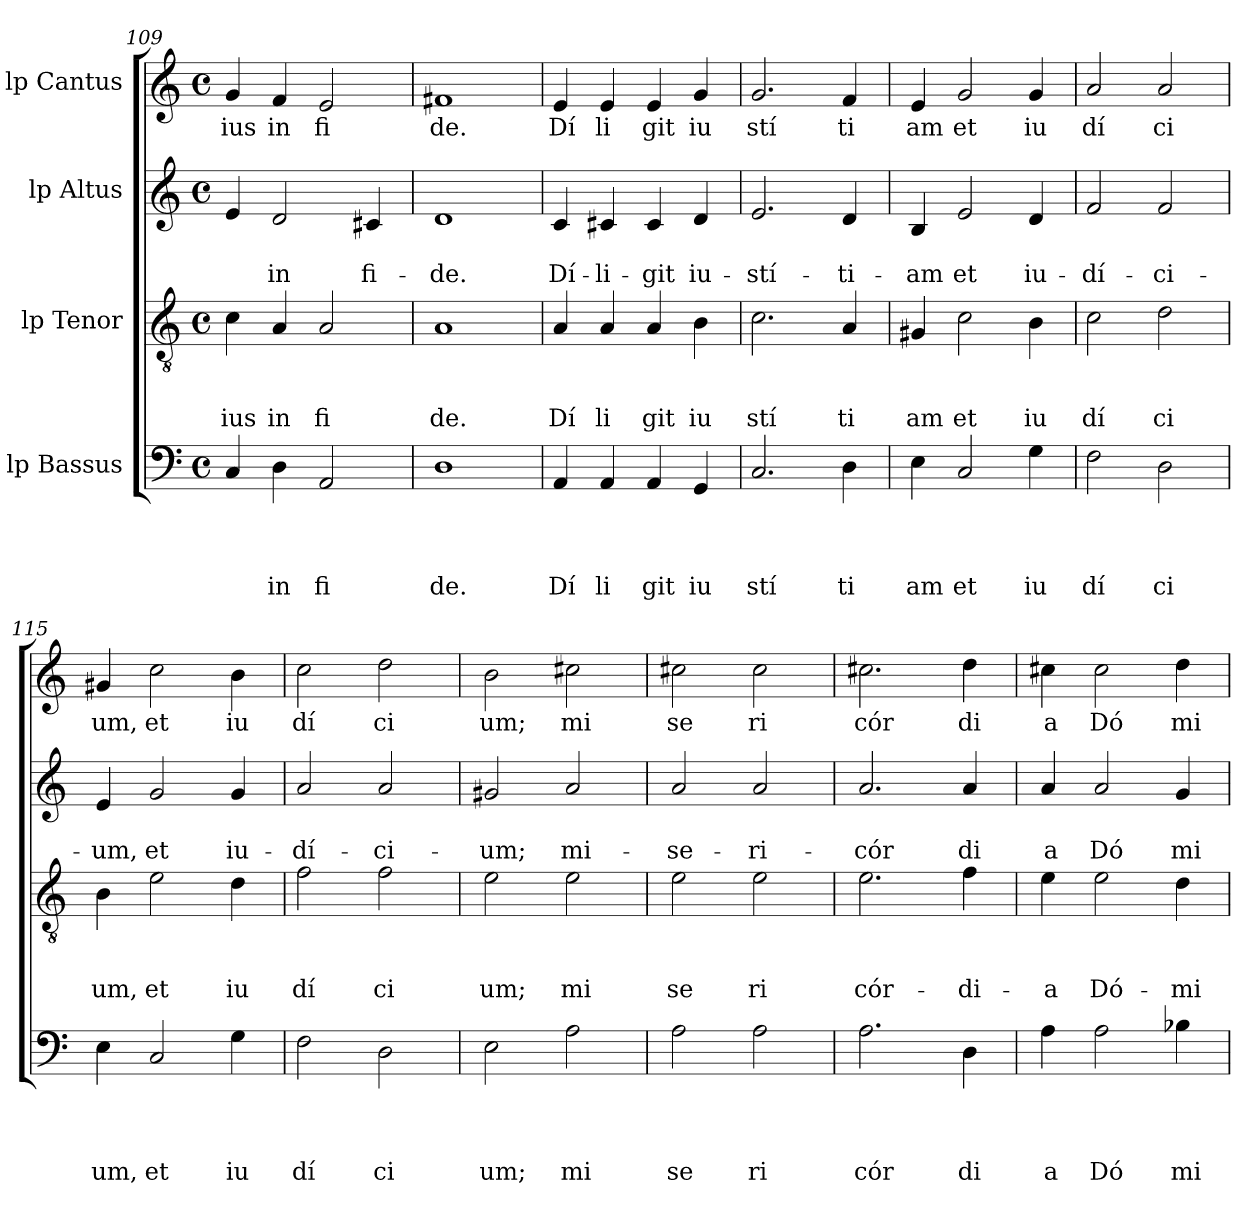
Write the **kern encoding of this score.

**kern	**text	**text	**text	**text	**kern	**text	**text	**text	**kern	**text	**text	**kern	**text
*part4	*part4	*part4	*part4	*part4	*part3	*part3	*part3	*part3	*part2	*part2	*part2	*part1	*part1
*staff4	*staff4	*staff4	*staff4	*staff4	*staff3	*staff3	*staff3	*staff3	*staff2	*staff2	*staff2	*staff1	*staff1
*I"lp Bassus	*	*	*	*	*I"lp Tenor	*	*	*	*I"lp Altus	*	*	*I"lp Cantus	*
!!LO:LB:g=z
*clefF4	*	*	*	*	*clefGv2	*	*	*	*clefG2	*	*	*clefG2	*
*k[]	*	*	*	*	*k[]	*	*	*	*k[]	*	*	*k[]	*
*C:	*	*	*	*	*C:	*	*	*	*C:	*	*	*C:	*
*M4/4	*	*	*	*	*M4/4	*	*	*	*M4/4	*	*	*M4/4	*
*met(c)	*	*	*	*	*met(c)	*	*	*	*met(c)	*	*	*met(c)	*
=109	=109	=109	=109	=109	=109	=109	=109	=109	=109	=109	=109	=109	=109
!	!	!	!	!	!	!	!	!LO:LY:b	!	!	!	!	!LO:LY:b
4C/	.	.	.	.	4c\	.	.	ius	4e/	.	.	4g/	-ius
!	!	!	!	!LO:LY:b	!	!	!	!LO:LY:b	!	!	!LO:LY:b	!	!LO:LY:b
4D\	.	.	.	in	4A/	.	.	in	2d/	.	in	4f/	in
!	!	!	!	!LO:LY:b	!	!	!	!LO:LY:b	!	!	!	!	!LO:LY:b
2AA/	.	.	.	fi	2A/	.	.	fi	.	.	.	2e/	fi
!	!	!	!	!	!	!	!	!	!	!	!LO:LY:b	!	!
.	.	.	.	.	.	.	.	.	4c#X/	.	fi-	.	.
=110	=110	=110	=110	=110	=110	=110	=110	=110	=110	=110	=110	=110	=110
!	!	!	!	!LO:LY:b	!	!	!	!LO:LY:b	!	!	!LO:LY:b	!	!LO:LY:b
1D	.	.	.	de.	1A	.	.	de.	1d	.	-de.	1f#X	de.
=111	=111	=111	=111	=111	=111	=111	=111	=111	=111	=111	=111	=111	=111
!	!	!	!	!LO:LY:b	!	!	!	!LO:LY:b	!	!	!LO:LY:b	!	!LO:LY:b
4AA/	.	.	.	Dí	4A/	.	.	Dí	4c/	.	Dí-	4e/	Dí
!	!	!	!	!LO:LY:b	!	!	!	!LO:LY:b	!	!	!LO:LY:b	!	!LO:LY:b
4AA/	.	.	.	li	4A/	.	.	li	4c#X/	.	-li-	4e/	li
!	!	!	!	!LO:LY:b	!	!	!	!LO:LY:b	!	!	!LO:LY:b	!	!LO:LY:b
4AA/	.	.	.	git	4A/	.	.	git	4c#/	.	-git	4e/	git
!	!	!	!	!LO:LY:b	!	!	!	!LO:LY:b	!	!	!LO:LY:b	!	!LO:LY:b
4GG/	.	.	.	iu	4B\	.	.	iu	4d/	.	iu-	4g/	iu
=112	=112	=112	=112	=112	=112	=112	=112	=112	=112	=112	=112	=112	=112
!	!	!	!	!LO:LY:b	!	!	!	!LO:LY:b	!	!	!LO:LY:b	!	!LO:LY:b
2.C/	.	.	.	stí	2.c\	.	.	stí	2.e/	.	-stí-	2.g/	stí
!	!	!	!	!LO:LY:b	!	!	!	!LO:LY:b	!	!	!LO:LY:b	!	!LO:LY:b
4D\	.	.	.	ti	4A/	.	.	ti	4d/	.	-ti-	4f/	ti
=113	=113	=113	=113	=113	=113	=113	=113	=113	=113	=113	=113	=113	=113
!	!	!	!	!LO:LY:b	!	!	!	!LO:LY:b	!	!	!LO:LY:b	!	!LO:LY:b
4E\	.	.	.	am	4G#X/	.	.	am	4B/	.	-am	4e/	am
!	!	!	!	!LO:LY:b	!	!	!	!LO:LY:b	!	!	!LO:LY:b	!	!LO:LY:b
2C/	.	.	.	et	2c\	.	.	et	2e/	.	et	2g/	et
!	!	!	!	!LO:LY:b	!	!	!	!LO:LY:b	!	!	!LO:LY:b	!	!LO:LY:b
4G\	.	.	.	iu	4B\	.	.	iu	4d/	.	iu-	4g/	iu
=114	=114	=114	=114	=114	=114	=114	=114	=114	=114	=114	=114	=114	=114
!	!	!	!	!LO:LY:b	!	!	!	!LO:LY:b	!	!	!LO:LY:b	!	!LO:LY:b
2F\	.	.	.	dí	2c\	.	.	dí	2f/	.	-dí-	2a/	dí
!	!	!	!	!LO:LY:b	!	!	!	!LO:LY:b	!	!	!LO:LY:b	!	!LO:LY:b
2D\	.	.	.	ci	2d\	.	.	ci	2f/	.	-ci-	2a/	ci
=115	=115	=115	=115	=115	=115	=115	=115	=115	=115	=115	=115	=115	=115
!	!	!	!	!LO:LY:b	!	!	!	!LO:LY:b	!	!	!LO:LY:b	!	!LO:LY:b
4E\	.	.	.	um,	4B\	.	.	um,	4e/	.	-um,	4g#X/	um,
!	!	!	!	!LO:LY:b	!	!	!	!LO:LY:b	!	!	!LO:LY:b	!	!LO:LY:b
2C/	.	.	.	et	2e\	.	.	et	2g/	.	et	2cc\	et
!	!	!	!	!LO:LY:b	!	!	!	!LO:LY:b	!	!	!LO:LY:b	!	!LO:LY:b
4G\	.	.	.	iu	4d\	.	.	iu	4g/	.	iu-	4b\	iu
=116	=116	=116	=116	=116	=116	=116	=116	=116	=116	=116	=116	=116	=116
!	!	!	!	!LO:LY:b	!	!	!	!LO:LY:b	!	!	!LO:LY:b	!	!LO:LY:b
2F\	.	.	.	dí	2f\	.	.	dí	2a/	.	-dí-	2cc\	dí
!	!	!	!	!LO:LY:b	!	!	!	!LO:LY:b	!	!	!LO:LY:b	!	!LO:LY:b
2D\	.	.	.	ci	2f\	.	.	ci	2a/	.	-ci-	2dd\	ci
=117	=117	=117	=117	=117	=117	=117	=117	=117	=117	=117	=117	=117	=117
!	!	!	!	!LO:LY:b	!	!	!	!LO:LY:b	!	!	!LO:LY:b	!	!LO:LY:b
2E\	.	.	.	um;	2e\	.	.	um;	2g#X/	.	-um;	2b\	um;
!	!	!	!	!LO:LY:b	!	!	!	!LO:LY:b	!	!	!LO:LY:b	!	!LO:LY:b
2A\	.	.	.	mi	2e\	.	.	mi	2a/	.	mi-	2cc#X\	mi
=118	=118	=118	=118	=118	=118	=118	=118	=118	=118	=118	=118	=118	=118
!	!	!	!	!LO:LY:b	!	!	!	!LO:LY:b	!	!	!LO:LY:b	!	!LO:LY:b
2A\	.	.	.	se	2e\	.	.	se	2a/	.	-se-	2cc#X\	se
!	!	!	!	!LO:LY:b	!	!	!	!LO:LY:b	!	!	!LO:LY:b	!	!LO:LY:b
2A\	.	.	.	ri	2e\	.	.	ri	2a/	.	-ri-	2cc#\	ri
!!LO:LB:g=z
=119	=119	=119	=119	=119	=119	=119	=119	=119	=119	=119	=119	=119	=119
!	!	!	!	!LO:LY:b	!	!	!	!LO:LY:b	!	!	!LO:LY:b	!	!LO:LY:b
2.A\	.	.	.	cór	2.e\	.	.	cór-	2.a/	.	-cór	2.cc#X\	cór
!	!	!	!	!LO:LY:b	!	!	!	!LO:LY:b	!	!	!LO:LY:b	!	!LO:LY:b
4D\	.	.	.	di	4f\	.	.	-di-	4a/	.	di	4dd\	di
=120	=120	=120	=120	=120	=120	=120	=120	=120	=120	=120	=120	=120	=120
!	!	!	!	!LO:LY:b	!	!	!	!LO:LY:b	!	!	!LO:LY:b	!	!LO:LY:b
4A\	.	.	.	a	4e\	.	.	-a	4a/	.	a	4cc#X\	a
!	!	!	!	!LO:LY:b	!	!	!	!LO:LY:b	!	!	!LO:LY:b	!	!LO:LY:b
2A\	.	.	.	Dó	2e\	.	.	Dó-	2a/	.	Dó	2cc#\	Dó
!	!	!	!	!LO:LY:b	!	!	!	!LO:LY:b	!	!	!LO:LY:b	!	!LO:LY:b
4B-X\	.	.	.	mi	4d\	.	.	-mi-	4g/	.	mi	4dd\	mi
=	=	=	=	=	=	=	=	=	=	=	=	=	=
*-	*-	*-	*-	*-	*-	*-	*-	*-	*-	*-	*-	*-	*-
